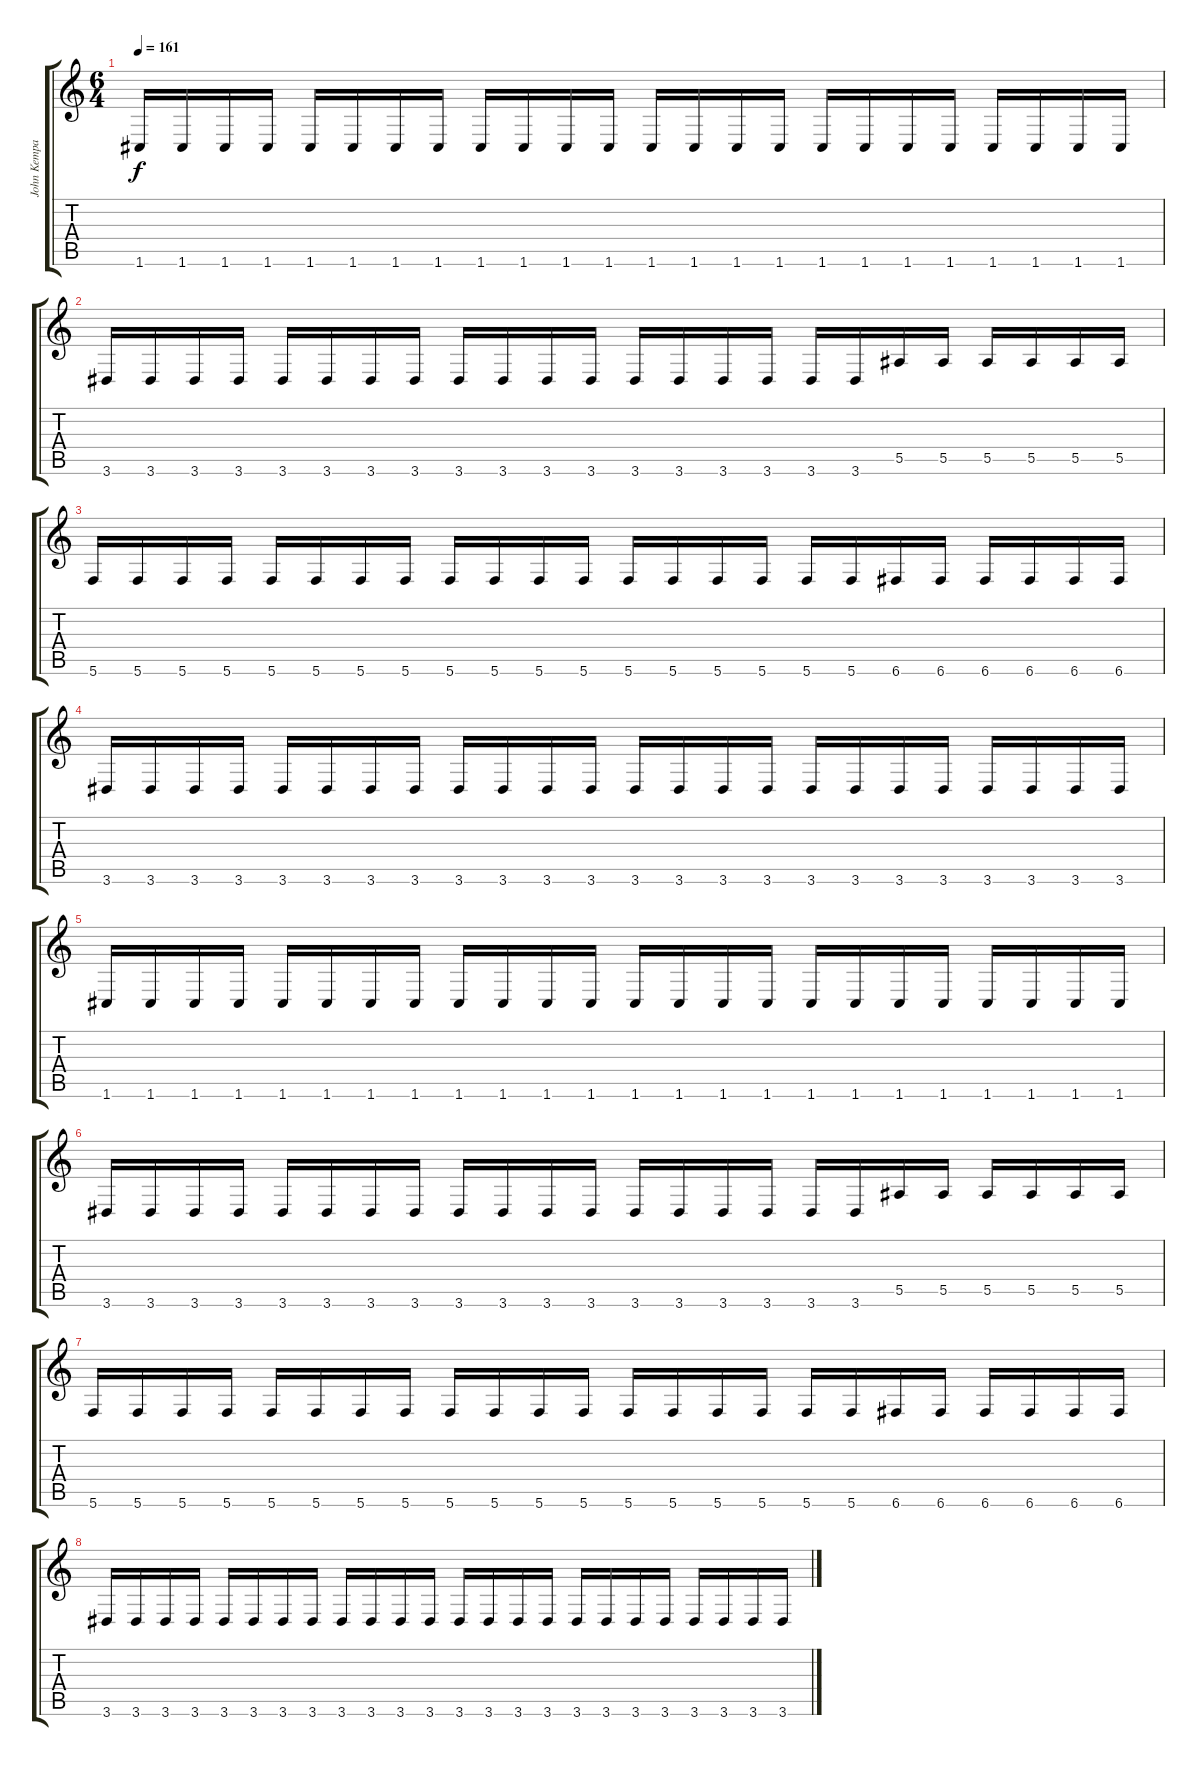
\track ("John Kempainen (Rhythm Guitar)" "John Kempa") {instrument distortionguitar}
\staff {score tabs}
\tuning (C4 G3 Eb3 Bb2 F2 C2) {hide}
\ts (6 4)
\tempo 161
\clef g2
\ks c
1.6.16{dy f} 1.6.16 1.6.16 1.6.16 1.6.16 1.6.16 1.6.16 1.6.16 1.6.16 1.6.16 1.6.16 1.6.16 1.6.16 1.6.16 1.6.16 1.6.16 1.6.16 1.6.16 1.6.16 1.6.16 1.6.16 1.6.16 1.6.16 1.6.16 |
3.6.16 3.6.16 3.6.16 3.6.16 3.6.16 3.6.16 3.6.16 3.6.16 3.6.16 3.6.16 3.6.16 3.6.16 3.6.16 3.6.16 3.6.16 3.6.16 3.6.16 3.6.16 5.5.16 5.5.16 5.5.16 5.5.16 5.5.16 5.5.16 |
5.6.16 5.6.16 5.6.16 5.6.16 5.6.16 5.6.16 5.6.16 5.6.16 5.6.16 5.6.16 5.6.16 5.6.16 5.6.16 5.6.16 5.6.16 5.6.16 5.6.16 5.6.16 6.6.16 6.6.16 6.6.16 6.6.16 6.6.16 6.6.16 |
3.6.16 3.6.16 3.6.16 3.6.16 3.6.16 3.6.16 3.6.16 3.6.16 3.6.16 3.6.16 3.6.16 3.6.16 3.6.16 3.6.16 3.6.16 3.6.16 3.6.16 3.6.16 3.6.16 3.6.16 3.6.16 3.6.16 3.6.16 3.6.16 |
1.6.16 1.6.16 1.6.16 1.6.16 1.6.16 1.6.16 1.6.16 1.6.16 1.6.16 1.6.16 1.6.16 1.6.16 1.6.16 1.6.16 1.6.16 1.6.16 1.6.16 1.6.16 1.6.16 1.6.16 1.6.16 1.6.16 1.6.16 1.6.16 |
3.6.16 3.6.16 3.6.16 3.6.16 3.6.16 3.6.16 3.6.16 3.6.16 3.6.16 3.6.16 3.6.16 3.6.16 3.6.16 3.6.16 3.6.16 3.6.16 3.6.16 3.6.16 5.5.16 5.5.16 5.5.16 5.5.16 5.5.16 5.5.16 |
5.6.16 5.6.16 5.6.16 5.6.16 5.6.16 5.6.16 5.6.16 5.6.16 5.6.16 5.6.16 5.6.16 5.6.16 5.6.16 5.6.16 5.6.16 5.6.16 5.6.16 5.6.16 6.6.16 6.6.16 6.6.16 6.6.16 6.6.16 6.6.16 |
3.6.16 3.6.16 3.6.16 3.6.16 3.6.16 3.6.16 3.6.16 3.6.16 3.6.16 3.6.16 3.6.16 3.6.16 3.6.16 3.6.16 3.6.16 3.6.16 3.6.16 3.6.16 3.6.16 3.6.16 3.6.16 3.6.16 3.6.16 3.6.16
